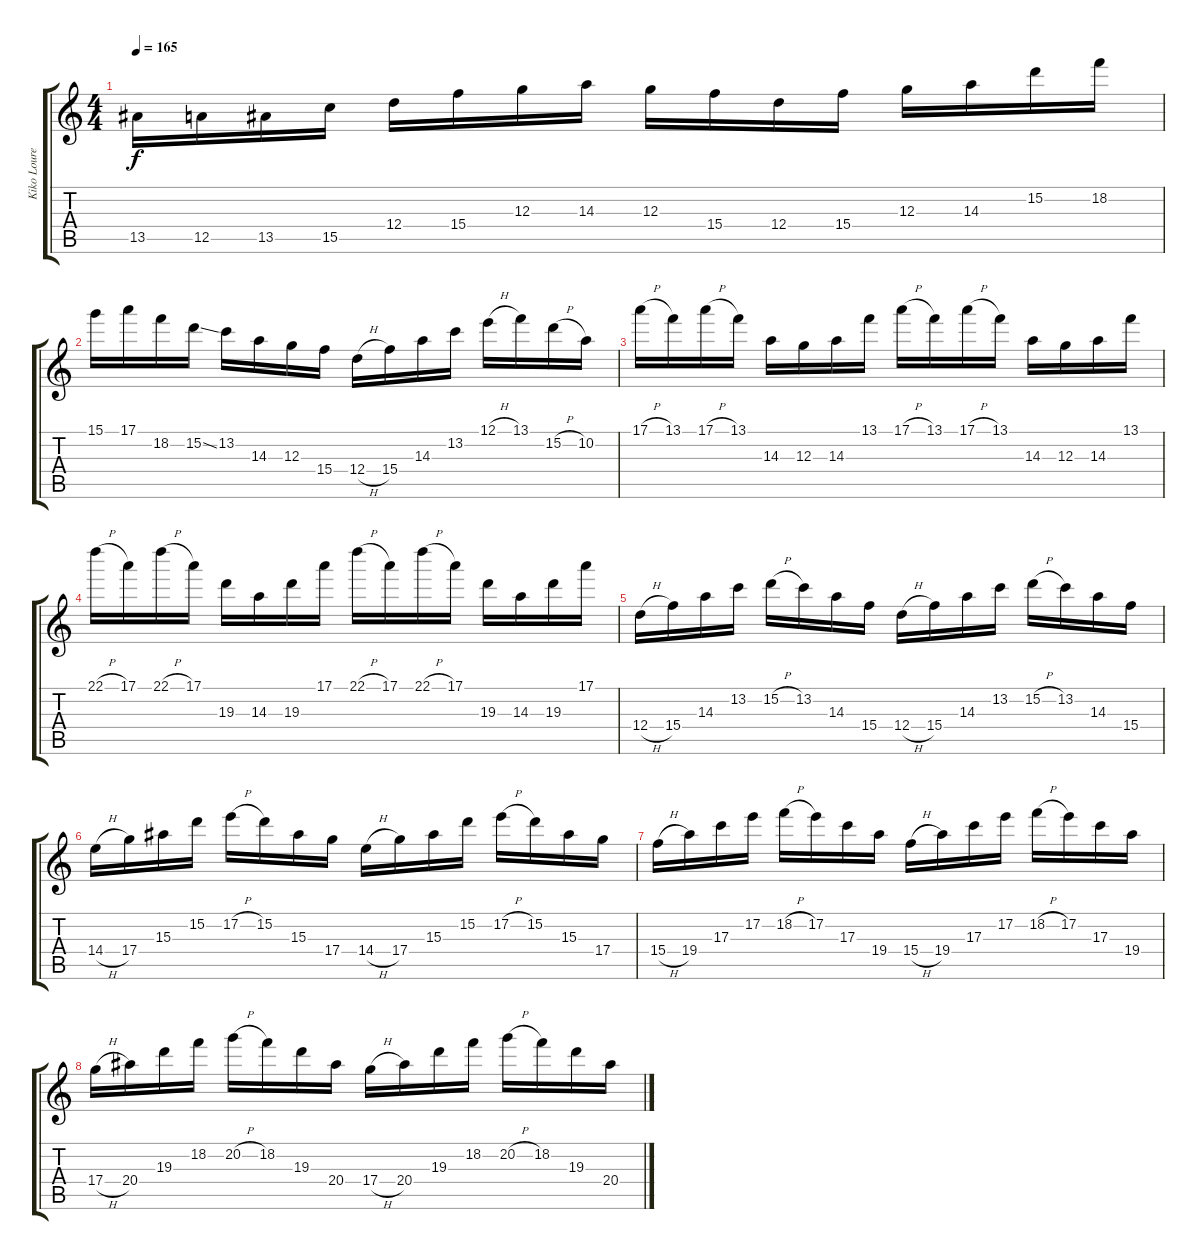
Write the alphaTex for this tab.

\track ("Kiko Loureiro" "Kiko Loure") {instrument distortionguitar}
\staff {score tabs}
\tuning (E4 B3 G3 D3 A2 D2) {hide}
\ts (4 4)
\tempo 165
\clef g2
\ks c
13.5.16{dy f} 12.5.16 13.5.16 15.5.16 12.4.16 15.4.16 12.3.16 14.3.16 12.3.16 15.4.16 12.4.16 15.4.16 12.3.16 14.3.16 15.2.16 18.2.16 |
15.1.16 17.1.16 18.2.16 15.2{ss}.16 13.2.16 14.3.16 12.3.16 15.4.16 12.4{h}.16 15.4.16 14.3.16 13.2.16 12.1{h}.16 13.1.16 15.2{h}.16 10.2.16 |
17.1{h}.16 13.1.16 17.1{h}.16 13.1.16 14.3.16 12.3.16 14.3.16 13.1.16 17.1{h}.16 13.1.16 17.1{h}.16 13.1.16 14.3.16 12.3.16 14.3.16 13.1.16 |
22.1{h}.16 17.1.16 22.1{h}.16 17.1.16 19.3.16 14.3.16 19.3.16 17.1.16 22.1{h}.16 17.1.16 22.1{h}.16 17.1.16 19.3.16 14.3.16 19.3.16 17.1.16 |
12.4{h}.16 15.4.16 14.3.16 13.2.16 15.2{h}.16 13.2.16 14.3.16 15.4.16 12.4{h}.16 15.4.16 14.3.16 13.2.16 15.2{h}.16 13.2.16 14.3.16 15.4.16 |
14.4{h}.16 17.4.16 15.3.16 15.2.16 17.2{h}.16 15.2.16 15.3.16 17.4.16 14.4{h}.16 17.4.16 15.3.16 15.2.16 17.2{h}.16 15.2.16 15.3.16 17.4.16 |
15.4{h}.16 19.4.16 17.3.16 17.2.16 18.2{h}.16 17.2.16 17.3.16 19.4.16 15.4{h}.16 19.4.16 17.3.16 17.2.16 18.2{h}.16 17.2.16 17.3.16 19.4.16 |
17.4{h}.16 20.4.16 19.3.16 18.2.16 20.2{h}.16 18.2.16 19.3.16 20.4.16 17.4{h}.16 20.4.16 19.3.16 18.2.16 20.2{h}.16 18.2.16 19.3.16 20.4.16
